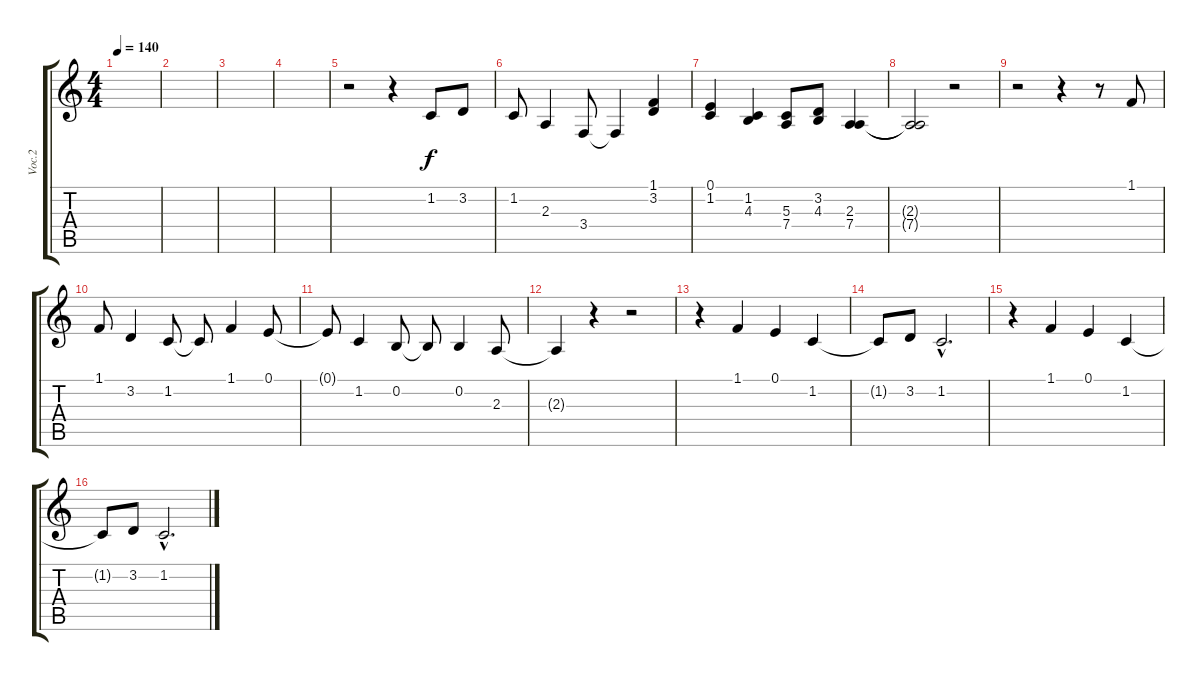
\track ("Voc.2" "Voc.2") {instrument lead2sawtooth}
\staff {score tabs}
\tuning (E4 B3 G3 D3 A2 E2) {hide}
\ts (4 4)
\tempo 140
\clef g2
\ks c
|
|
|
|
r.2 r.4 1.2.8 3.2.8 |
1.2.8 2.3.4 3.4.8 3.4{t}.4 (1.1 3.2).4 |
(0.1 1.2).4 (1.2 4.3).4 (5.3 7.4).8 (3.2 4.3).8 (2.3 7.4).4 |
(2.3{t} 7.4{t}).2 r.2 |
r.2 r.4 r.8 1.1.8 |
1.1.8 3.2.4 1.2.8 1.2{t}.8 1.1.4 0.1.8 |
0.1{t}.8 1.2.4 0.2.8 0.2{t}.8 0.2.4 2.3.8 |
2.3{t}.4 r.4 r.2 |
r.4 1.1.4 0.1.4 1.2.4 |
1.2{t}.8 3.2.8 1.2{hac}.2{d} |
r.4 1.1.4 0.1.4 1.2.4 |
1.2{t}.8 3.2.8 1.2{hac}.2{d}
